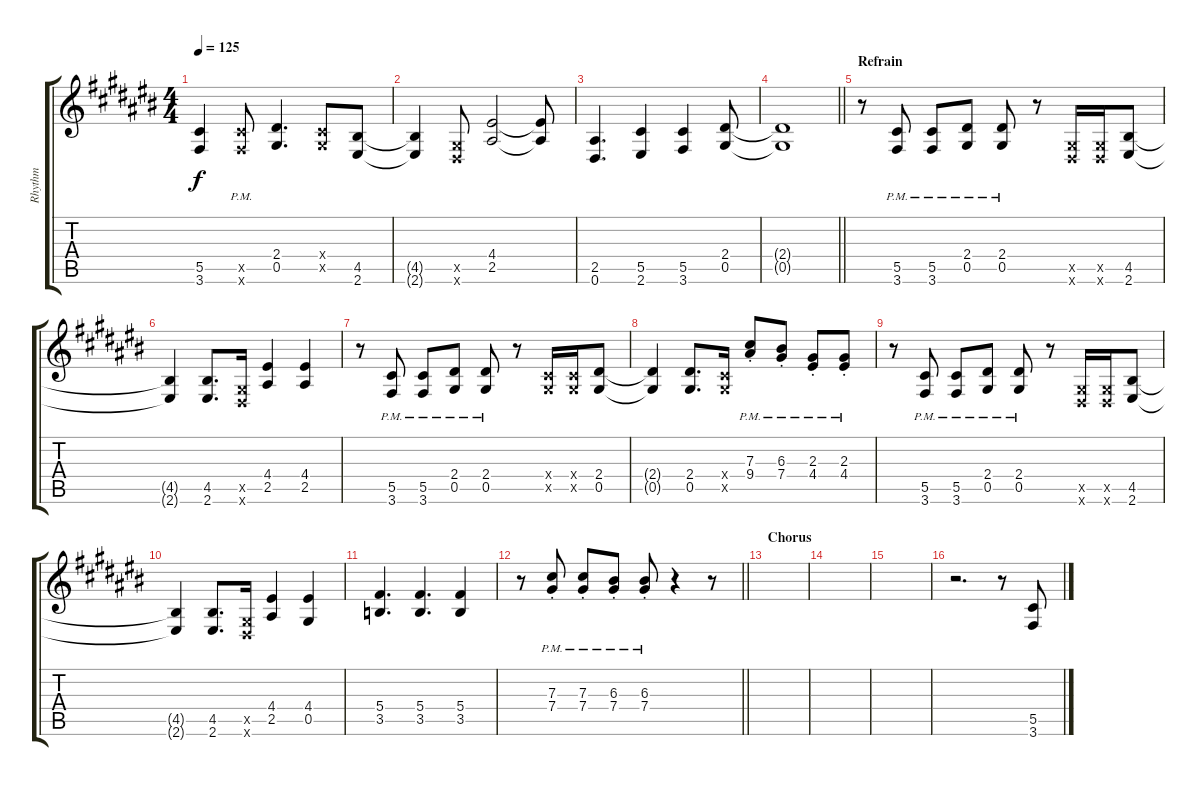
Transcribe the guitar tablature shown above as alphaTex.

\track ("Rhythm" "Rhythm") {instrument distortionguitar}
\staff {score tabs}
\tuning (Eb4 Bb3 Gb3 Db3 Ab2 Eb2) {hide}
\ts (4 4)
\tempo 125
\clef g2
\ks c#
(5.5{t} 3.6{t}).4{dy f} (5.5{pm x} 3.6{pm x}).8 (2.4 0.5).4{d} (0.4{x} 0.5{x}).8 (4.5 2.6).8 |
(4.5{t} 2.6{t}).4 (0.5{x} 0.6{x}).8 (4.4 2.5).2 (4.4{t} 2.5{t}).8 |
(2.5 0.6).4{d} (5.5 2.6).4 (5.5 3.6).4 (2.4 0.5).8 |
\barLineRight lightlight
(2.4{t} 0.5{t}).1 |
\section ("" "Refrain")
r.8 (5.5{pm} 3.6{pm}).8 (5.5{pm} 3.6{pm}).8 (2.4{pm} 0.5{pm}).8 (2.4{pm} 0.5{pm}).8 r.8 (0.5{x} 0.6{x}).16 (0.5{x} 0.6{x}).16 (4.5 2.6).8 |
(4.5{t} 2.6{t}).4 (4.5 2.6).8{d} (0.5{x} 0.6{x}).16 (4.4 2.5).4 (4.4 2.5).4 |
r.8 (5.5{pm} 3.6{pm}).8 (5.5{pm} 3.6{pm}).8 (2.4{pm} 0.5{pm}).8 (2.4{pm} 0.5{pm}).8 r.8 (0.4{x} 0.5{x}).16 (0.4{x} 0.5{x}).16 (2.4 0.5).8 |
(2.4{t} 0.5{t}).4 (2.4 0.5).8{d} (0.4{x} 0.5{x}).16 (7.3{pm st} 9.4{pm st}).8 (6.3{pm st} 7.4{pm st}).8 (2.3{pm st} 4.4{pm st}).8 (2.3{pm st} 4.4{pm st}).8 |
r.8 (5.5{pm} 3.6{pm}).8 (5.5{pm} 3.6{pm}).8 (2.4{pm} 0.5{pm}).8 (2.4{pm} 0.5{pm}).8 r.8 (0.5{x} 0.6{x}).16 (0.5{x} 0.6{x}).16 (4.5 2.6).8 |
(4.5{t} 2.6{t}).4 (4.5 2.6).8{d} (0.5{x} 0.6{x}).16 (4.4 2.5).4 (4.4 0.5).4 |
(5.4 3.5).4{d} (5.4 3.5).4{d} (5.4 3.5).4 |
\barLineRight lightlight
r.8 (7.3{pm st} 7.4{pm st}).8 (7.3{pm st} 7.4{pm st}).8 (6.3{pm st} 7.4{pm st}).8 (6.3{pm st} 7.4{pm st}).8 r.4 r.8 |
\section ("" "Chorus")
|
|
|
r.2{d} r.8 (5.5 3.6).8
